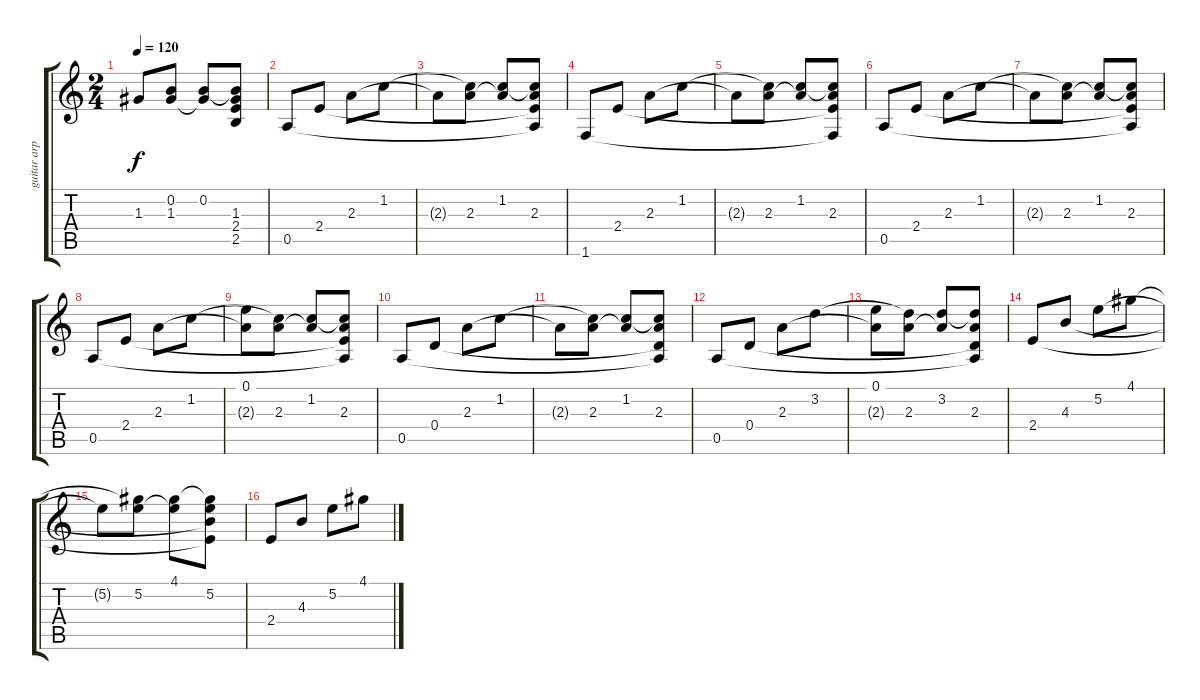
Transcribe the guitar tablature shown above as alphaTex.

\track ("guitar arpegio  left" "guitar arp") {instrument acousticguitarnylon}
\staff {score tabs}
\tuning (E4 B3 G3 D3 A2 E2) {hide}
\ts (2 4)
\tempo 120
\clef g2
\ks c
1.3{t}.8{dy f} (0.2{t} 1.3).8 (0.2 1.3{t}).8 (0.2{t} 1.3 2.4{t} 2.5{t}).8 |
0.5.8 2.4.8 2.3.8 1.2.8 |
2.3{t}.8 (1.2{t} 2.3).8 (1.2 2.3{t}).8 (1.2{t} 2.3 2.4{t} 0.5{t}).8 |
1.6.8 2.4.8 2.3.8 1.2.8 |
2.3{t}.8 (1.2{t} 2.3).8 (1.2 2.3{t}).8 (1.2{t} 2.3 2.4{t} 1.6{t}).8 |
0.5.8 2.4.8 2.3.8 1.2.8 |
2.3{t}.8 (1.2{t} 2.3).8 (1.2 2.3{t}).8 (1.2{t} 2.3 2.4{t} 0.5{t}).8 |
0.5.8 2.4.8 2.3.8 1.2.8 |
(0.1 2.3{t}).8 (1.2{t} 2.3).8 (1.2 2.3{t}).8 (1.2{t} 2.3 2.4{t} 0.5{t}).8 |
0.5.8 0.4.8 2.3.8 1.2.8 |
2.3{t}.8 (1.2{t} 2.3).8 (1.2 2.3{t}).8 (1.2{t} 2.3 0.4{t} 0.5{t}).8 |
0.5.8 0.4.8 2.3.8 3.2.8 |
(0.1 2.3{t}).8 (3.2{t} 2.3).8 (3.2 2.3{t}).8 (3.2{t} 2.3 0.4{t} 0.5{t}).8 |
2.4.8 4.3.8 5.2.8 4.1.8 |
5.2{t}.8 (4.1{t} 5.2).8 (4.1 5.2{t}).8 (4.1{t} 5.2 4.3{t} 2.4{t}).8 |
2.4.8 4.3.8 5.2.8 4.1.8
